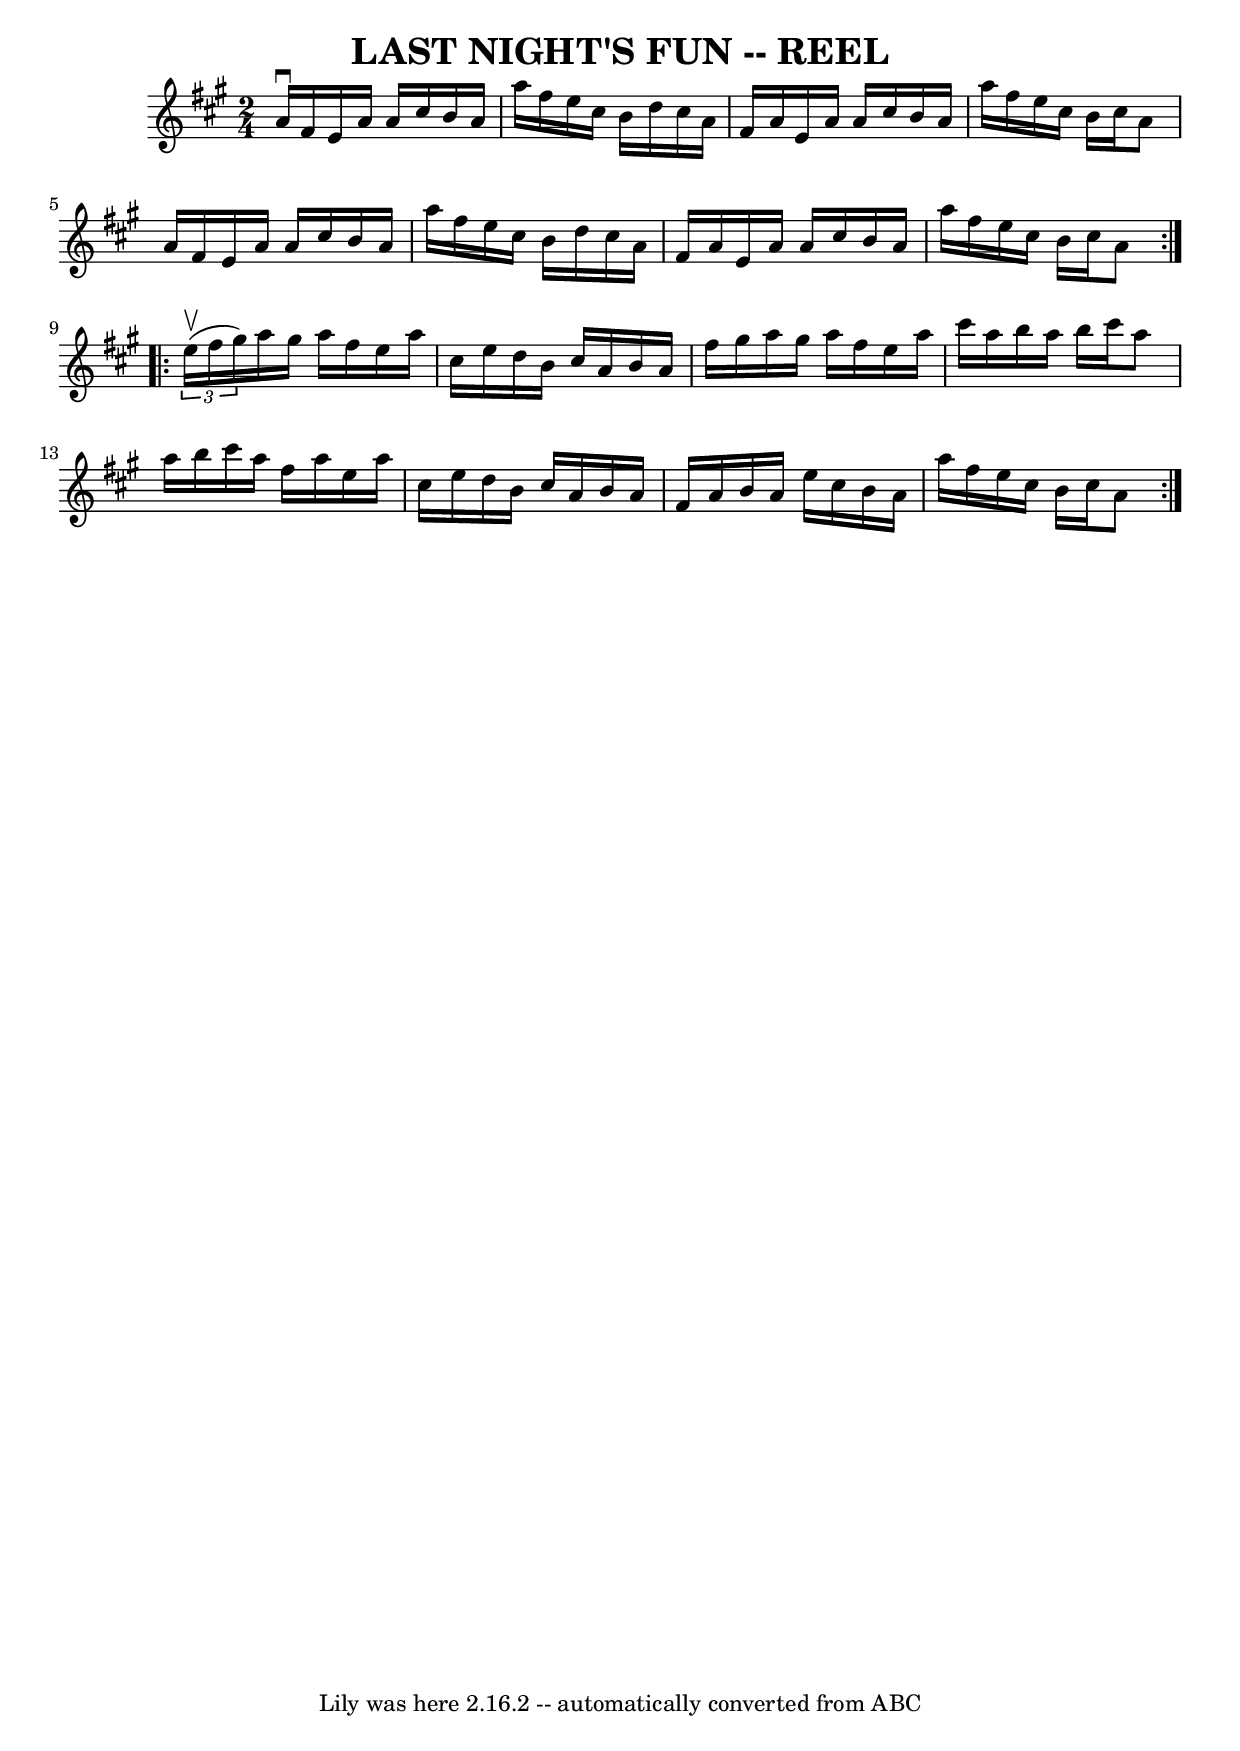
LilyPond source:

\version "2.16.2"
\include "Mammoth.ily"
\header {
	%% book = "Ryan's Mammoth Collection of Fiddle Tunes"
	crossRefNumber = "1"
	footnotes = ""
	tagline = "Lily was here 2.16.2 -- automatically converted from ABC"
	title = "LAST NIGHT'S FUN -- REEL"
}
voicedefault =  {


\repeat volta 2 {
\time 2/4 
\key a \major a'16^\downbow fis'16        |
 e'16    
a'16 a'16 cis''16 b'16 a'16 a''16 fis''16    |
 e''16 
 cis''16 b'16 d''16 cis''16 a'16 fis'16 a'16    |
   
e'16 a'16 a'16 cis''16 b'16 a'16 a''16 fis''16    |
 
 e''16 cis''16 b'16 cis''16 a'8 a'16 fis'16        |
  
 e'16 a'16 a'16 cis''16 b'16 a'16 a''16 fis''16    
|
 e''16 cis''16 b'16 d''16 cis''16 a'16 fis'16    
a'16    |
 e'16 a'16 a'16 cis''16 b'16 a'16 a''16    
fis''16    |
 e''16 cis''16 b'16 cis''16 a'8    }     
\repeat volta 2 {   \times 2/3 { e''16 (^\upbow fis''16 gis''16) }    
   |
 a''16 gis''16 a''16 fis''16 e''16 a''16 cis''16 
 e''16    |
 d''16 b'16 cis''16 a'16 b'16 a'16    
fis''16 gis''16    |
 a''16 gis''16 a''16 fis''16 e''16  
 a''16 cis'''16 a''16    |
 b''16 a''16 b''16 cis'''16  
 a''8 a''16 b''16        |
 cis'''16 a''16 fis''16    
a''16 e''16 a''16 cis''16 e''16    |
 d''16 b'16    
cis''16 a'16 b'16 a'16 fis'16 a'16    |
 b'16 a'16    
e''16 cis''16 b'16 a'16 a''16 fis''16    |
 e''16    
cis''16 b'16 cis''16 a'8    }   
}

\score{
    <<

	\context Staff="default"
	{
	    \voicedefault 
	}

    >>
	\layout {
	}
	\midi {}
}
